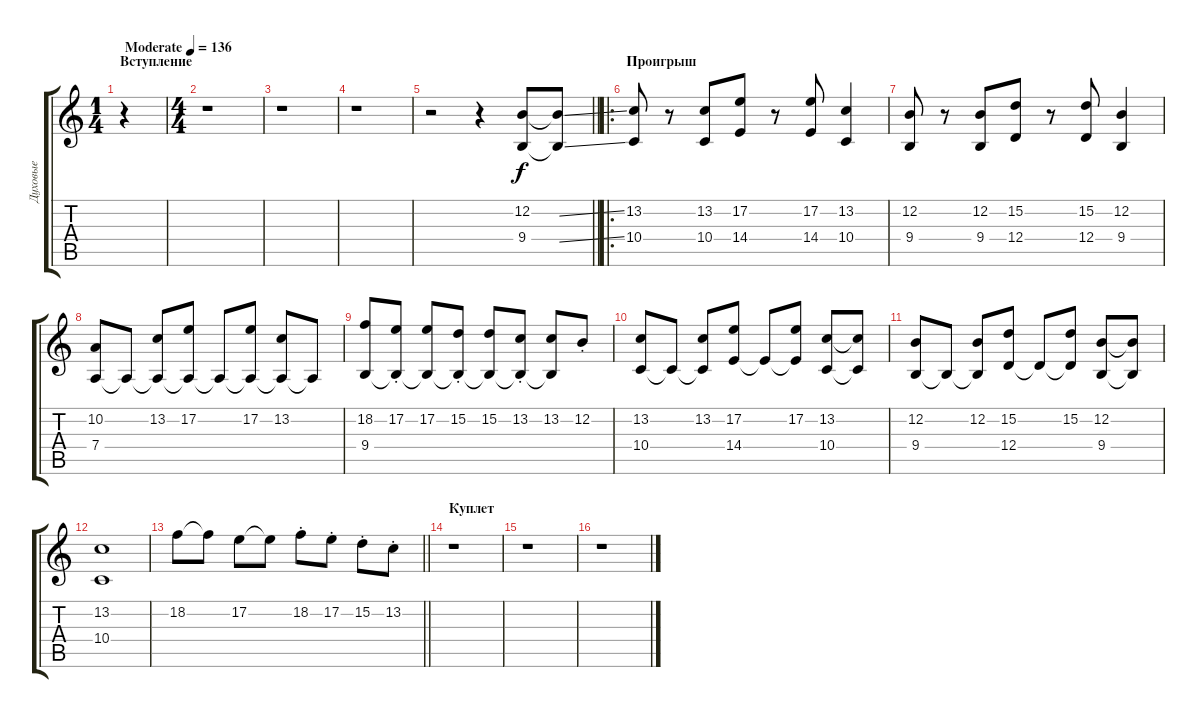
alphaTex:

\track ("Духовые" "Духовые") {instrument trumpet}
\staff {score tabs}
\tuning (E4 B3 G3 D3 A2 E2) {hide}
\ts (1 4)
\section ("" "Вступление")
\tempo (136 "Moderate")
\clef g2
\ks c
r.4{dy f instrument trumpet} |
\ts (4 4)
r.1 |
r.1 |
r.1 |
\barLineRight lightlight
r.2 r.4 (12.2 9.4).8 (12.2{ss t} 9.4{ss t}).8 |
\ro
\section ("" "Проигрыш")
(13.2 10.4).8 r.8 (13.2 10.4).8 (17.2 14.4).8 r.8 (17.2 14.4).8 (13.2 10.4).4 |
(12.2 9.4).8 r.8 (12.2 9.4).8 (15.2 12.4).8 r.8 (15.2 12.4).8 (12.2 9.4).4 |
(10.2 7.4).8 7.4{t}.8 (13.2 7.4{t}).8 (17.2 7.4{t}).8 7.4{t}.8 (17.2 7.4{t}).8 (13.2 7.4{t}).8 7.4{t}.8 |
(18.2 9.4).8 (17.2{st} 9.4{t}).8 (17.2 9.4{t}).8 (15.2{st} 9.4{t}).8 (15.2 9.4{t}).8 (13.2{st} 9.4{t}).8 (13.2 9.4{t}).8 12.2{st}.8 |
(13.2 10.4).8 10.4{t}.8 (13.2 10.4{t}).8 (17.2 14.4).8 14.4{t}.8 (17.2 14.4{t}).8 (13.2 10.4).8 (13.2{t} 10.4{t}).8 |
(12.2 9.4).8 9.4{t}.8 (12.2 9.4{t}).8 (15.2 12.4).8 12.4{t}.8 (15.2 12.4{t}).8 (12.2 9.4).8 (12.2{t} 9.4{t}).8 |
(13.2 10.4).1 |
\barLineRight lightlight
18.2.8 18.2{t}.8 17.2.8 17.2{t}.8 18.2{st}.8 17.2{st}.8 15.2{st}.8 13.2{st}.8 |
\section ("" "Куплет")
r.1 |
r.1 |
r.1
